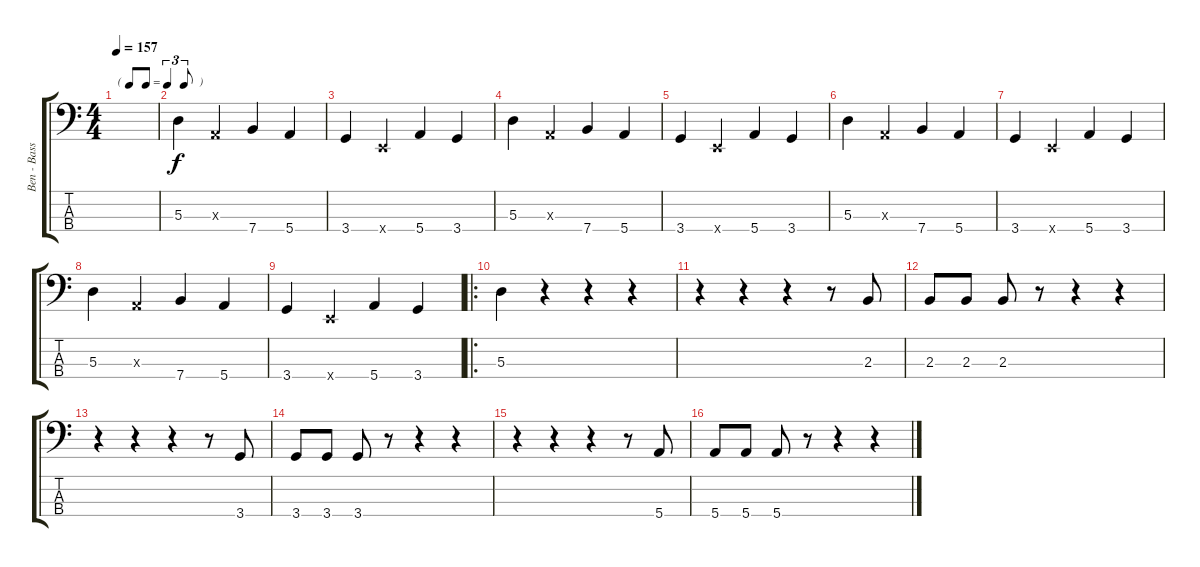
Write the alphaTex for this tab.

\track ("Ben - Bass" "Ben - Bass") {instrument electricbasspick}
\staff {score tabs}
\tuning (G2 D2 A1 E1) {hide}
\ts (4 4)
\tf triplet8th
\tempo 157
\clef f4
\ks c
|
5.3.4 0.3{x}.4 7.4.4 5.4.4 |
3.4.4 0.4{x}.4 5.4.4 3.4.4 |
5.3.4 0.3{x}.4 7.4.4 5.4.4 |
3.4.4 0.4{x}.4 5.4.4 3.4.4 |
5.3.4 0.3{x}.4 7.4.4 5.4.4 |
3.4.4 0.4{x}.4 5.4.4 3.4.4 |
5.3.4 0.3{x}.4 7.4.4 5.4.4 |
3.4.4 0.4{x}.4 5.4.4 3.4.4 |
\ro
5.3.4 r.4 r.4 r.4 |
r.4 r.4 r.4 r.8 2.3.8 |
2.3.8 2.3.8 2.3.8 r.8 r.4 r.4 |
r.4 r.4 r.4 r.8 3.4.8 |
3.4.8 3.4.8 3.4.8 r.8 r.4 r.4 |
r.4 r.4 r.4 r.8 5.4.8 |
5.4.8 5.4.8 5.4.8 r.8 r.4 r.4
